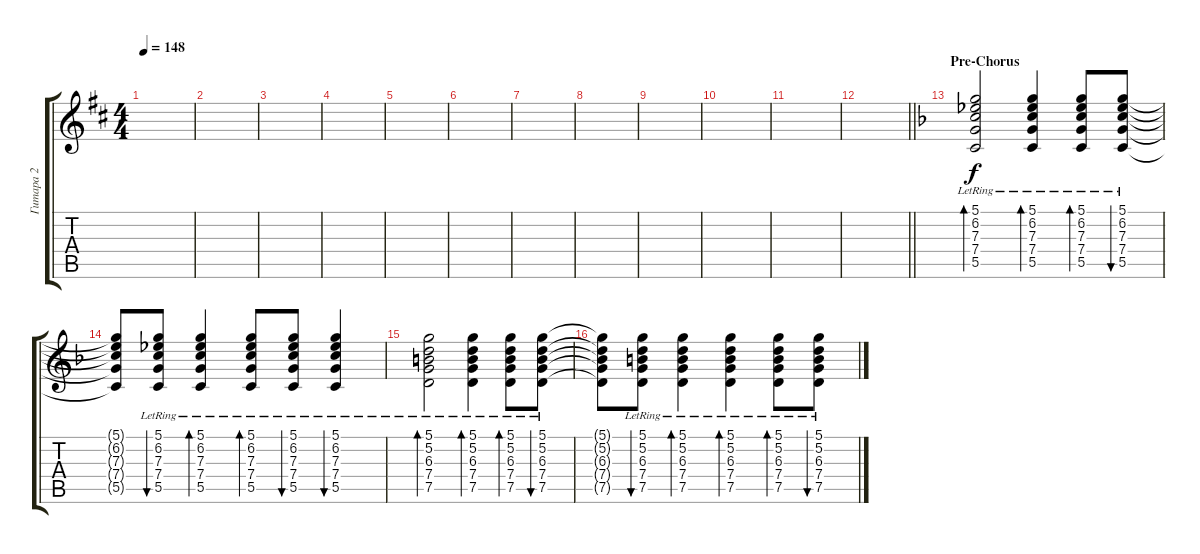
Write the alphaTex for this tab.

\track ("Гитара 2" "Гитара 2") {instrument electricguitarclean}
\staff {score tabs}
\tuning (D4 A3 F3 C3 G2 D2) {hide}
\ts (4 4)
\tempo 148
\clef g2
\ks bminor
|
|
|
|
|
|
|
|
|
|
|
\barLineRight lightlight
|
\section ("" "Pre-Chorus")
\ks dminor
(5.1{lr} 6.2{lr} 7.3{lr} 7.4{lr} 5.5{lr}).2{bd 60} (5.1{lr} 6.2{lr} 7.3{lr} 7.4{lr} 5.5{lr}).4{bd 60} (5.1{lr} 6.2{lr} 7.3{lr} 7.4{lr} 5.5{lr}).8{bd 60} (5.1{lr} 6.2{lr} 7.3{lr} 7.4{lr} 5.5{lr}).8{bu 60} |
(5.1{t} 6.2{t} 7.3{t} 7.4{t} 5.5{t}).8 (5.1{lr} 6.2{lr} 7.3{lr} 7.4{lr} 5.5{lr}).8{bu 60} (5.1{lr} 6.2{lr} 7.3{lr} 7.4{lr} 5.5{lr}).4{bd 60} (5.1{lr} 6.2{lr} 7.3{lr} 7.4{lr} 5.5{lr}).8{bd 60} (5.1{lr} 6.2{lr} 7.3{lr} 7.4{lr} 5.5{lr}).8{bu 60} (5.1{lr} 6.2{lr} 7.3{lr} 7.4{lr} 5.5{lr}).4{bu 60} |
(5.1{lr} 5.2{lr} 6.3{lr} 7.4{lr} 7.5{lr}).2{bd 60} (5.1{lr} 5.2{lr} 6.3{lr} 7.4{lr} 7.5{lr}).4{bd 60} (5.1{lr} 5.2{lr} 6.3{lr} 7.4{lr} 7.5{lr}).8{bd 60} (5.1{lr} 5.2{lr} 6.3{lr} 7.4{lr} 7.5{lr}).8{bu 60} |
(5.1{t} 5.2{t} 6.3{t} 7.4{t} 7.5{t}).8 (5.1{lr} 5.2{lr} 6.3{lr} 7.4{lr} 7.5{lr}).8{bu 60} (5.1{lr} 5.2{lr} 6.3{lr} 7.4{lr} 7.5{lr}).4{bd 60} (5.1{lr} 5.2{lr} 6.3{lr} 7.4{lr} 7.5{lr}).4{bd 60} (5.1{lr} 5.2{lr} 6.3{lr} 7.4{lr} 7.5{lr}).8{bd 60} (5.1{lr} 5.2{lr} 6.3{lr} 7.4{lr} 7.5{lr}).8{bu 60}
